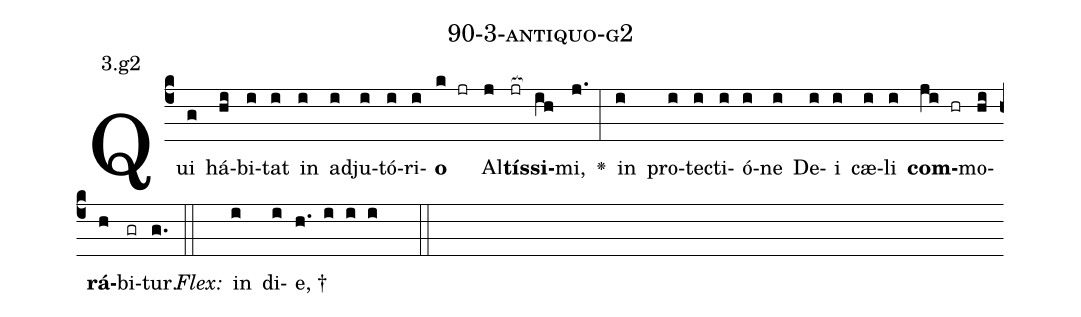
name: 90-3-antiquo-g2;
annotation: 3.g2;
%%
(c4)Qui(g) há(hi)bi(i)tat(i) in(i) ad(i)ju(i)tó(i)ri(i)<b>o</b>(k jr) Al(j)<b>tís</b>(jr[ocb:1{])<b>si</b>(ih[ocb:0}])mi,(j.) <v>\greheightstar</v>(:) in(i) pro(i)tec(i)ti(i)ó(i)ne(i) De(i)i(i) cæ(i)li(i) <b>com</b>(ji hr)mo(hi)<b>rá</b>(h)bi(gr)tur.(g.) (::)
<i>Flex:</i>()  in(i) di(i)e, †(h. i i i  ::)

%E(i) u(i) o(ji) u(hi) a(h) e.(g.) (::)
